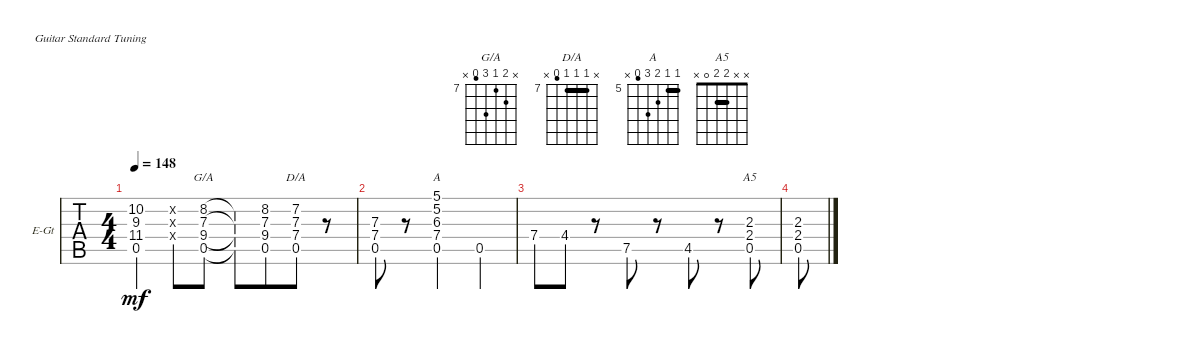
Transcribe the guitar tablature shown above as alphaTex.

\defaultSystemsLayout 4
\bracketExtendMode groupsimilarinstruments
\firstSystemTrackNameOrientation horizontal
\otherSystemsTrackNameOrientation horizontal
\track ("Main" "E-Gt") {solo instrument overdrivenguitar}
\staff {tabs}
\tuning (E4 B3 G3 D3 A2 E2)
\chord ("G/A" x 8 7 9 6 x) {firstfret 7}
\chord ("D/A" x 7 7 7 6 x) {firstfret 7 barre (7 7)}
\chord ("A" 5 5 6 7 4 x) {firstfret 5 barre 5}
\chord ("A5" x x 2 2 0 x) {barre 2}
\ts (4 4)
\tempo 148
\clef g2
\ks c
(10.2{t} 9.3{t} 11.4{t} 0.5{t}).4{dy mf} (0.4{x} 0.3{x} 0.2{x}).8{beam merge} (0.5 9.4 7.3 8.2).8{ch "G/A" beam split} (0.5{t} 9.4{t} 7.3{t} 8.2{t}).8{beam merge} (0.5 9.4 7.3 8.2).8{beam merge} (7.2 7.3 7.4 0.5).8{ch "D/A" beam merge} r.8 |
(0.5 7.4 7.3).8 r.8 (5.1 5.2 6.3 7.4 0.5).2{ch "A"} 0.5.4 |
7.4.8 4.4.8 r.8 7.5.8 r.8 4.5.8 r.8 (0.5 2.4 2.3).8{ch "A5"} |
(0.5 2.4 2.3).8
